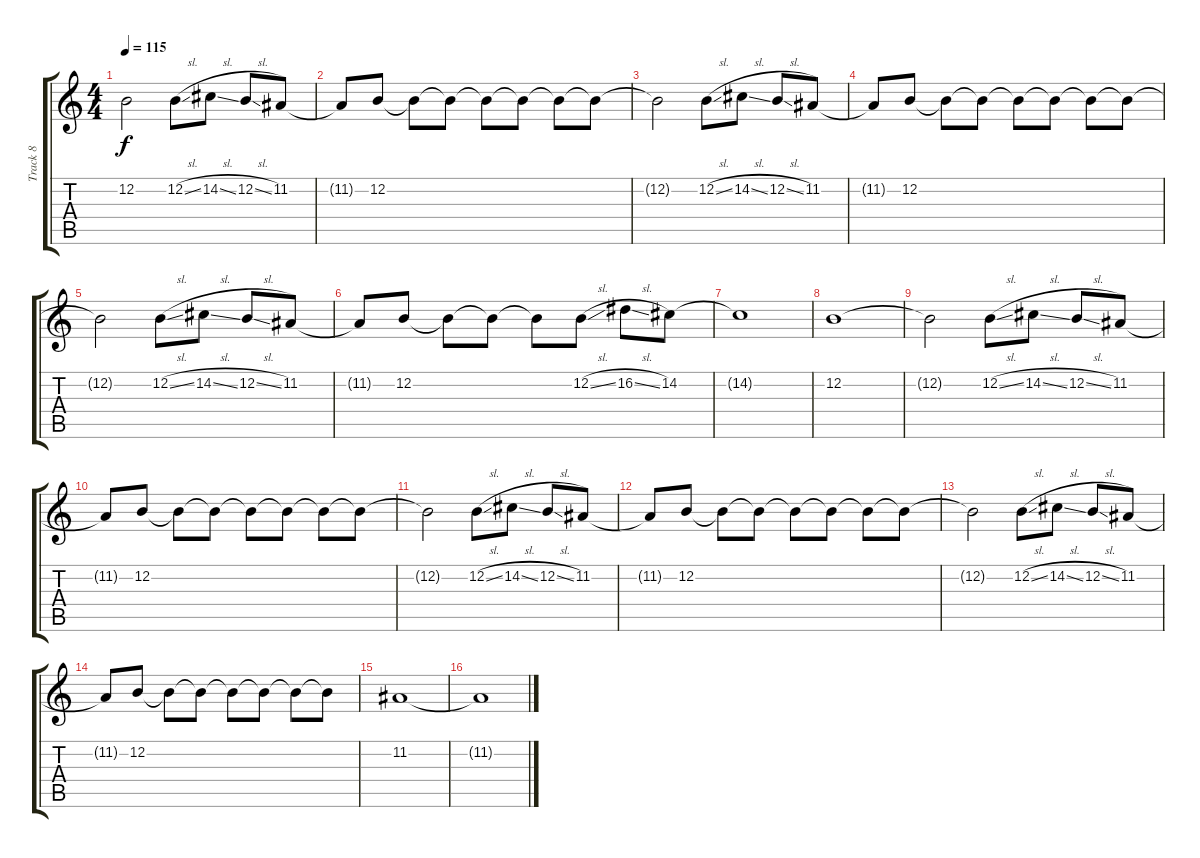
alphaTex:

\track ("Track 8" "Track 8") {instrument choiraahs}
\staff {score tabs}
\tuning (E4 B3 G3 D3 A2 E2) {hide}
\ts (4 4)
\tempo 115
\clef g2
\ks c
12.2{t}.2{dy f} 12.2{sl}.8 14.2{sl}.8 12.2{sl}.8 11.2.8 |
11.2{t}.8 12.2.8 12.2{t}.8 12.2{t}.8 12.2{t}.8 12.2{t}.8 12.2{t}.8 12.2{t}.8 |
12.2{t}.2 12.2{sl}.8 14.2{sl}.8 12.2{sl}.8 11.2.8 |
11.2{t}.8 12.2.8 12.2{t}.8 12.2{t}.8 12.2{t}.8 12.2{t}.8 12.2{t}.8 12.2{t}.8 |
12.2{t}.2 12.2{sl}.8 14.2{sl}.8 12.2{sl}.8 11.2.8 |
11.2{t}.8 12.2.8 12.2{t}.8 12.2{t}.8 12.2{t}.8 12.2{sl}.8 16.2{sl}.8 14.2.8 |
14.2{t}.1 |
12.2.1 |
12.2{t}.2 12.2{sl}.8 14.2{sl}.8 12.2{sl}.8 11.2.8 |
11.2{t}.8 12.2.8 12.2{t}.8 12.2{t}.8 12.2{t}.8 12.2{t}.8 12.2{t}.8 12.2{t}.8 |
12.2{t}.2 12.2{sl}.8 14.2{sl}.8 12.2{sl}.8 11.2.8 |
11.2{t}.8 12.2.8 12.2{t}.8 12.2{t}.8 12.2{t}.8 12.2{t}.8 12.2{t}.8 12.2{t}.8 |
12.2{t}.2 12.2{sl}.8 14.2{sl}.8 12.2{sl}.8 11.2.8 |
11.2{t}.8 12.2.8 12.2{t}.8 12.2{t}.8 12.2{t}.8 12.2{t}.8 12.2{t}.8 12.2{t}.8 |
11.2.1{volume 0} |
11.2{t}.1
